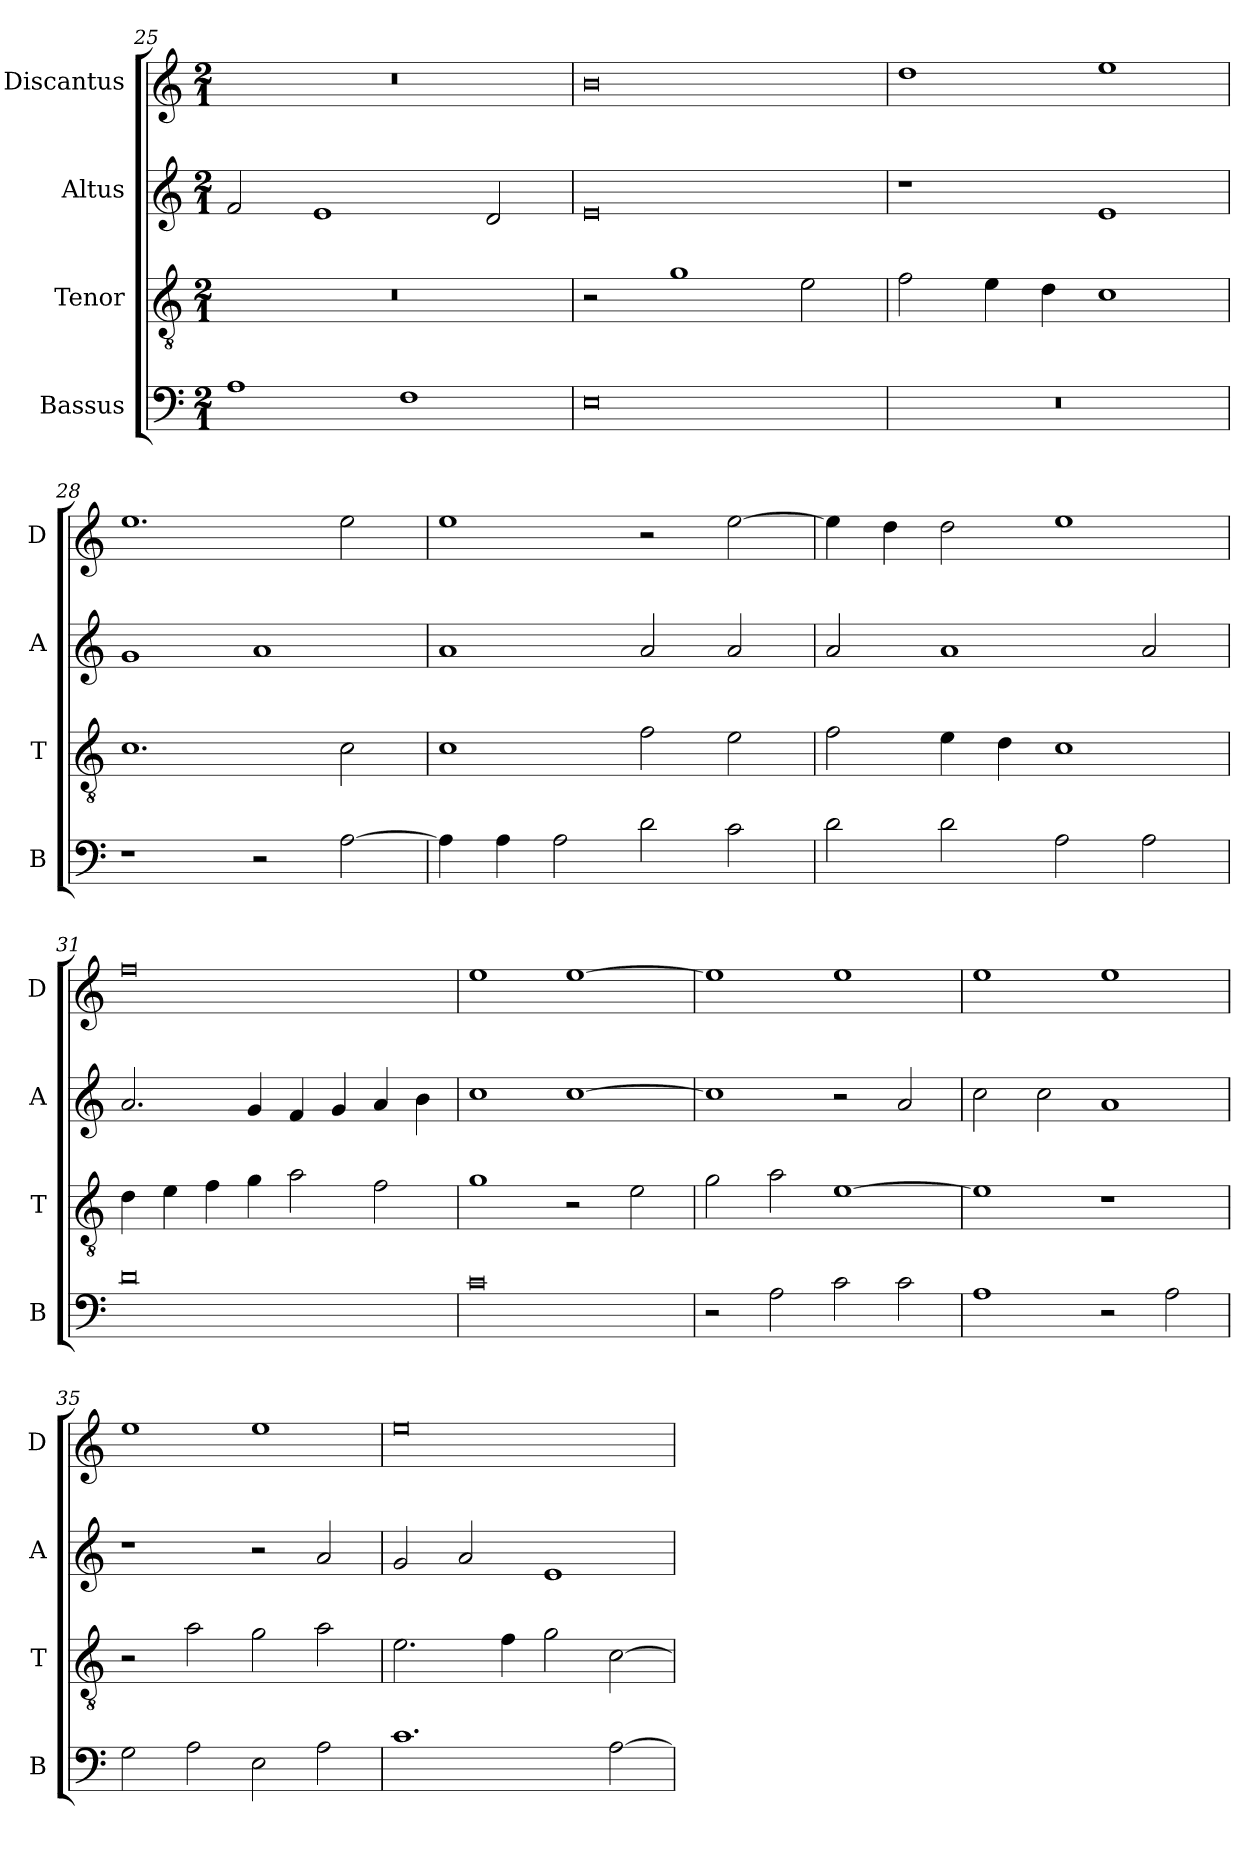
**kern	**kern	**kern	**kern
*part4	*part3	*part2	*part1
*staff4	*staff3	*staff2	*staff1
*I"Bassus	*I"Tenor	*I"Altus	*I"Discantus
*I'B	*I'T	*I'A	*I'D
*clefF4	*clefGv2	*clefG2	*clefG2
*k[]	*k[]	*k[]	*k[]
*M2/1	*M2/1	*M2/1	*M2/1
=25	=25	=25	=25
1A	0r	2f/	0r
.	.	1e	.
1F	.	.	.
.	.	2d/	.
=26	=26	=26	=26
0E	2r	0e	0b
.	1g	.	.
.	2e\	.	.
=27	=27	=27	=27
0r	2f\	1r	1dd
.	4e\	.	.
.	4d\	.	.
.	1c	1e	1ee
=28	=28	=28	=28
1r	1.c	1g	1.ee
2r	.	1a	.
[2A\	2c\	.	2ee\
=29	=29	=29	=29
4A\]	1c	1a	1ee
4A\	.	.	.
2A\	.	.	.
2d\	2f\	2a/	2r
2c\	2e\	2a/	[2ee\
=30	=30	=30	=30
2d\	2f\	2a/	4ee\]
.	.	.	4dd\
2d\	4e\	1a	2dd\
.	4d\	.	.
2A\	1c	.	1ee
2A\	.	2a/	.
=31	=31	=31	=31
0d	4d\	2.a/	0ff
.	4e\	.	.
.	4f\	.	.
.	4g\	4g/	.
.	2a\	4f/	.
.	.	4g/	.
.	2f\	4a/	.
.	.	4b\	.
=32	=32	=32	=32
0c	1g	1cc	1ee
.	2r	[1cc	[1ee
.	2e\	.	.
=33	=33	=33	=33
2r	2g\	1cc]	1ee]
2A\	2a\	.	.
2c\	[1e	2r	1ee
2c\	.	2a/	.
=34	=34	=34	=34
1A	1e]	2cc\	1ee
.	.	2cc\	.
2r	1r	1a	1ee
2A\	.	.	.
=35	=35	=35	=35
2G\	2r	1r	1ee
2A\	2a\	.	.
2E\	2g\	2r	1ee
2A\	2a\	2a/	.
=36	=36	=36	=36
1.c	2.e\	2g/	0ee
.	.	2a/	.
.	4f\	.	.
.	2g\	1e	.
[2A\	[2c\	.	.
=	=	=	=
*-	*-	*-	*-
